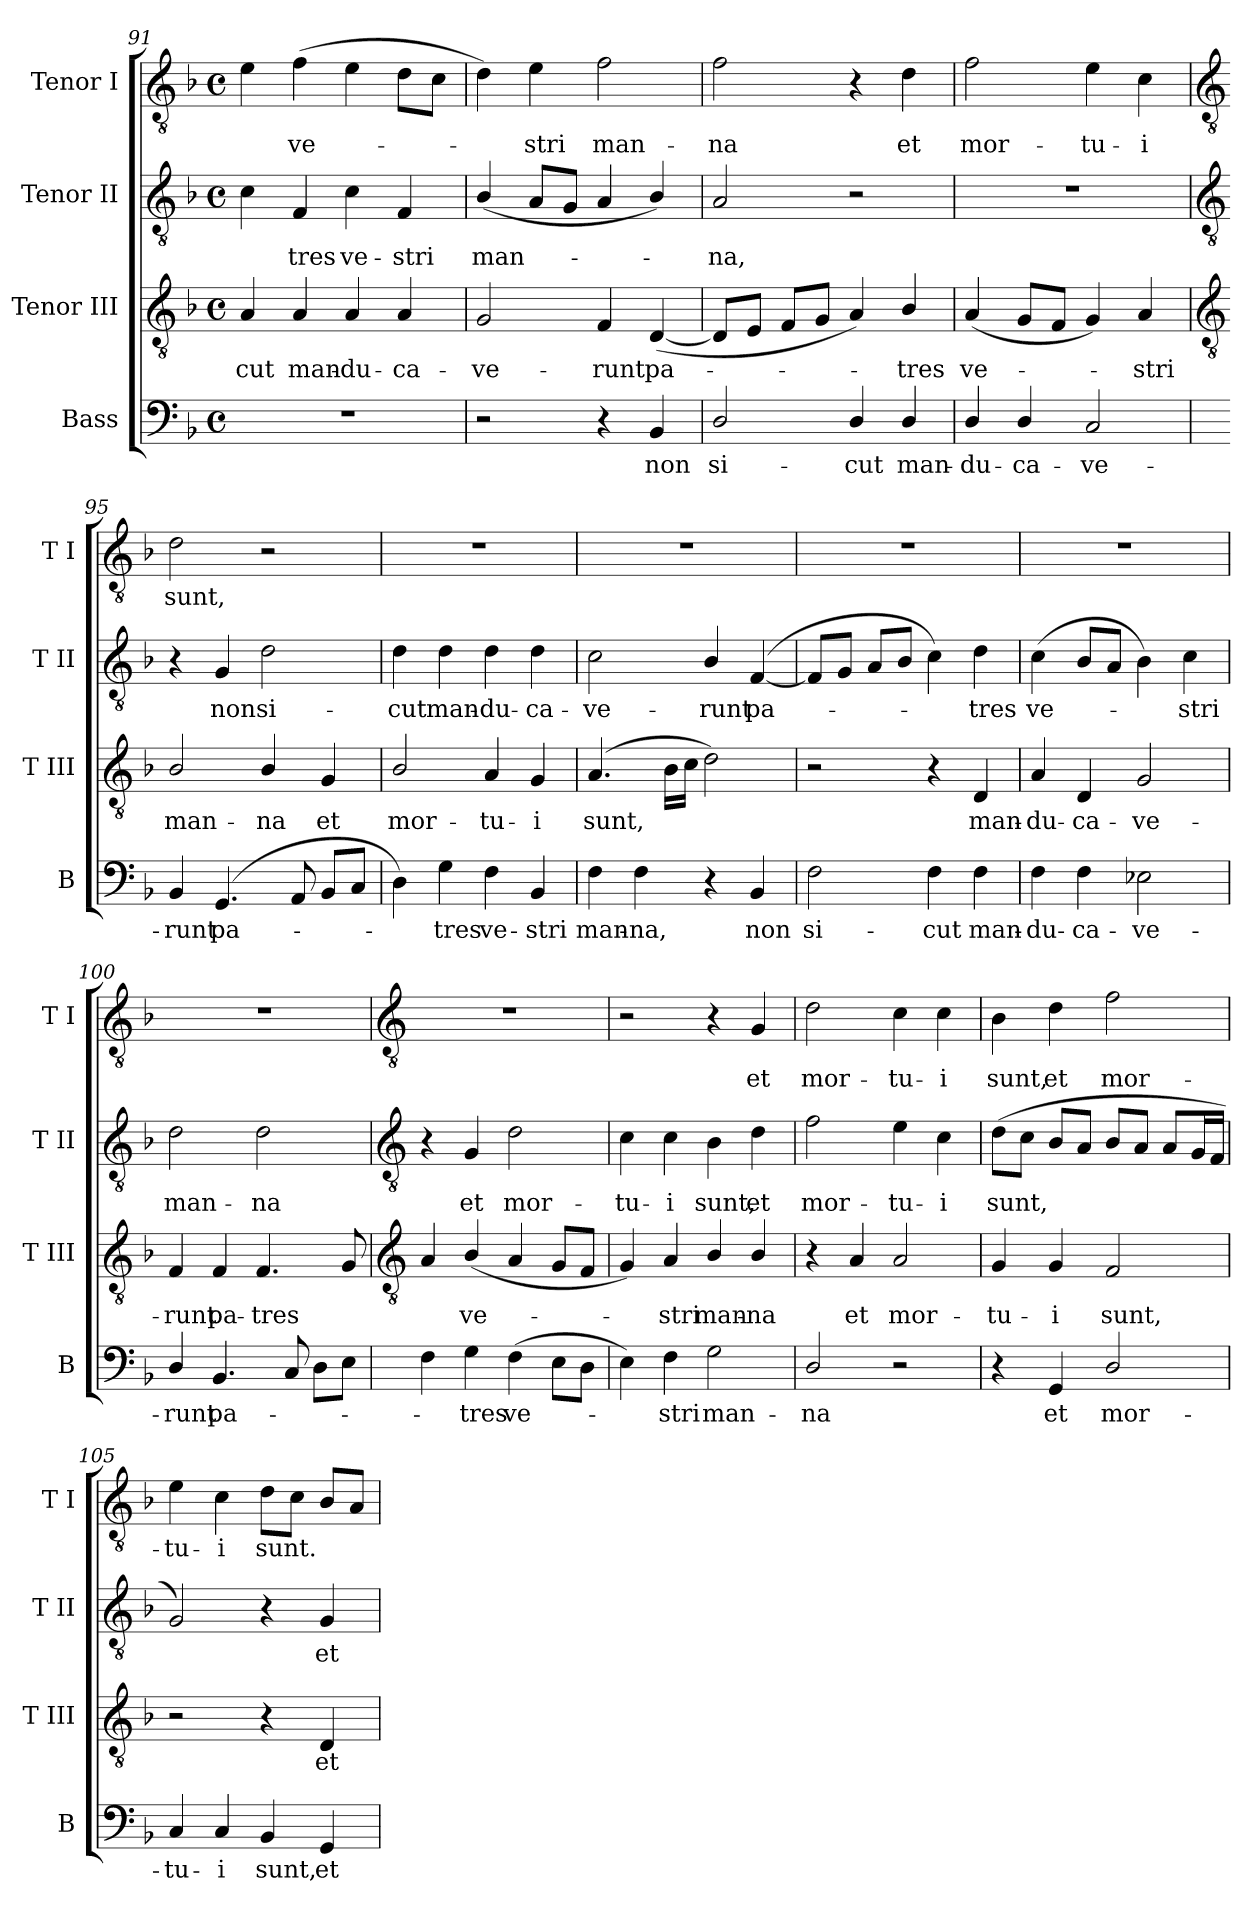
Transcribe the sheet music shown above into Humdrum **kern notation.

**kern	**text	**kern	**text	**kern	**text	**kern	**text
*part4	*part4	*part3	*part3	*part2	*part2	*part1	*part1
*staff4	*staff4	*staff3	*staff3	*staff2	*staff2	*staff1	*staff1
*I"Bass	*	*I"Tenor III	*	*I"Tenor II	*	*I"Tenor I	*
*I'B	*	*I'T III	*	*I'T II	*	*I'T I	*
*clefF4	*	*clefGv2	*	*clefGv2	*	*clefGv2	*
*k[b-]	*	*k[b-]	*	*k[b-]	*	*k[b-]	*
*F:	*	*F:	*	*F:	*	*F:	*
*M4/4	*	*M4/4	*	*M4/4	*	*M4/4	*
*met(c)	*	*met(c)	*	*met(c)	*	*met(c)	*
=91	=91	=91	=91	=91	=91	=91	=91
!	!	!	!LO:LY:b	!	!	!	!
1r	.	4A	-cut	4c	.	4e	.
!	!	!	!LO:LY:b	!	!LO:LY:b	!	!LO:LY:b
.	.	4A	man-	4F	tres	(>4f	ve-
!	!	!	!LO:LY:b	!	!LO:LY:b	!	!
.	.	4A	-du-	4c	ve-	4e	.
!	!	!	!LO:LY:b	!	!LO:LY:b	!	!
.	.	4A	-ca-	4F	-stri	8dL	.
.	.	.	.	.	.	8cJ	.
=92	=92	=92	=92	=92	=92	=92	=92
!	!	!	!LO:LY:b	!	!LO:LY:b	!	!
2r	.	2G	-ve-	(<4B-/	man-	4d)	.
!	!	!	!	!	!	!	!LO:LY:b
.	.	.	.	8AL	.	4e	stri
.	.	.	.	8GJ	.	.	.
!	!	!	!LO:LY:b	!	!	!	!LO:LY:b
4r	.	4F	-runt	4A	.	2f	man-
!	!LO:LY:b	!	!LO:LY:b	!	!	!	!
4BB-	non	(<[4D	pa-	4B-/)	.	.	.
=93	=93	=93	=93	=93	=93	=93	=93
!	!LO:LY:b	!	!	!	!LO:LY:b	!	!LO:LY:b
2D/	si-	8DL]	.	2A	na,	2f	-na
.	.	8EJ	.	.	.	.	.
.	.	8FL	.	.	.	.	.
.	.	8GJ	.	.	.	.	.
!	!LO:LY:b	!	!	!	!	!	!
4D/	-cut	4A)	.	2r	.	4r	.
!	!LO:LY:b	!	!LO:LY:b	!	!	!	!LO:LY:b
4D/	man-	4B-/	tres	.	.	4d	et
=94	=94	=94	=94	=94	=94	=94	=94
!	!LO:LY:b	!	!LO:LY:b	!	!	!	!LO:LY:b
4D/	-du-	(<4A	ve-	1r	.	2f	mor-
!	!LO:LY:b	!	!	!	!	!	!
4D/	-ca-	8GL	.	.	.	.	.
.	.	8FJ	.	.	.	.	.
!	!LO:LY:b	!	!	!	!	!	!LO:LY:b
2C	-ve-	4G)	.	.	.	4e	-tu-
!	!	!	!LO:LY:b	!	!	!	!LO:LY:b
.	.	4A	stri	.	.	4c	-i
!!LO:LB:g=z
=95	=95	=95	=95	=95	=95	=95	=95
*	*	*clefGv2	*	*clefGv2	*	*clefGv2	*
!	!LO:LY:b	!	!LO:LY:b	!	!	!	!LO:LY:b
4BB-	-runt	2B-/	man-	4r	.	2d	sunt,
!	!LO:LY:b	!	!	!	!LO:LY:b	!	!
(<4.GG	pa-	.	.	4G	non	.	.
!	!	!	!LO:LY:b	!	!LO:LY:b	!	!
.	.	4B-/	-na	2d	si-	2r	.
8AA	.	.	.	.	.	.	.
!	!	!	!LO:LY:b	!	!	!	!
8BB-L	.	4G	et	.	.	.	.
8CJ	.	.	.	.	.	.	.
=96	=96	=96	=96	=96	=96	=96	=96
!	!	!	!LO:LY:b	!	!LO:LY:b	!	!
4D)	.	2B-/	mor-	4d	-cut	1r	.
!	!LO:LY:b	!	!	!	!LO:LY:b	!	!
4G	tres	.	.	4d	man-	.	.
!	!LO:LY:b	!	!LO:LY:b	!	!LO:LY:b	!	!
4F	ve-	4A	-tu-	4d	-du-	.	.
!	!LO:LY:b	!	!LO:LY:b	!	!LO:LY:b	!	!
4BB-	-stri	4G	-i	4d	-ca-	.	.
=97	=97	=97	=97	=97	=97	=97	=97
!	!LO:LY:b	!	!LO:LY:b	!	!LO:LY:b	!	!
4F	man-	(>4.A	sunt,	2c	-ve-	1r	.
!	!LO:LY:b	!	!	!	!	!	!
4F	-na,	.	.	.	.	.	.
.	.	16B-LL	.	.	.	.	.
.	.	16cJJ	.	.	.	.	.
!	!	!	!	!	!LO:LY:b	!	!
4r	.	2d)	.	4B-/	-runt	.	.
!	!LO:LY:b	!	!	!	!LO:LY:b	!	!
4BB-	non	.	.	(<[4F	pa-	.	.
=98	=98	=98	=98	=98	=98	=98	=98
!	!LO:LY:b	!	!	!	!	!	!
2F	si-	2r	.	8FL]	.	1r	.
.	.	.	.	8GJ	.	.	.
.	.	.	.	8AL	.	.	.
.	.	.	.	8B-J	.	.	.
!	!LO:LY:b	!	!	!	!	!	!
4F	-cut	4r	.	4c)	.	.	.
!	!LO:LY:b	!	!LO:LY:b	!	!LO:LY:b	!	!
4F	man-	4D	man-	4d	tres	.	.
=99	=99	=99	=99	=99	=99	=99	=99
!	!LO:LY:b	!	!LO:LY:b	!	!LO:LY:b	!	!
4F	-du-	4A	-du-	(>4c	ve-	1r	.
!	!LO:LY:b	!	!LO:LY:b	!	!	!	!
4F	-ca-	4D	-ca-	8B-L	.	.	.
.	.	.	.	8AJ	.	.	.
!	!LO:LY:b	!	!LO:LY:b	!	!	!	!
2E-X	-ve-	2G	-ve-	4B-)	.	.	.
!	!	!	!	!	!LO:LY:b	!	!
.	.	.	.	4c	stri	.	.
=100	=100	=100	=100	=100	=100	=100	=100
!	!LO:LY:b	!	!LO:LY:b	!	!LO:LY:b	!	!
4D/	-runt	4F	-runt	2d	man-	1r	.
!	!LO:LY:b	!	!LO:LY:b	!	!	!	!
4.BB-	pa-	4F	pa-	.	.	.	.
!	!	!	!LO:LY:b	!	!LO:LY:b	!	!
.	.	4.F	-tres	2d	-na	.	.
8C	.	.	.	.	.	.	.
8DL	.	.	.	.	.	.	.
8EJ	.	8G	.	.	.	.	.
!!LO:LB:g=z
=101	=101	=101	=101	=101	=101	=101	=101
*	*	*clefGv2	*	*clefGv2	*	*clefGv2	*
4F	.	4A	.	4r	.	1r	.
!	!LO:LY:b	!	!LO:LY:b	!	!LO:LY:b	!	!
4G	tres	(<4B-/	ve-	4G	et	.	.
!	!LO:LY:b	!	!	!	!LO:LY:b	!	!
(>4F	ve-	4A	.	2d	mor-	.	.
8EL	.	8GL	.	.	.	.	.
8DJ	.	8FJ	.	.	.	.	.
=102	=102	=102	=102	=102	=102	=102	=102
!	!	!	!	!	!LO:LY:b	!	!
4E)	.	4G)	.	4c	-tu-	2r	.
!	!LO:LY:b	!	!LO:LY:b	!	!LO:LY:b	!	!
4F	stri	4A	stri	4c	-i	.	.
!	!LO:LY:b	!	!LO:LY:b	!	!LO:LY:b	!	!
2G	man-	4B-/	man-	4B-	sunt,	4r	.
!	!	!	!LO:LY:b	!	!LO:LY:b	!	!LO:LY:b
.	.	4B-/	-na	4d	et	4G	et
=103	=103	=103	=103	=103	=103	=103	=103
!	!LO:LY:b	!	!	!	!LO:LY:b	!	!LO:LY:b
2D/	-na	4r	.	2f	mor-	2d	mor-
!	!	!	!LO:LY:b	!	!	!	!
.	.	4A	et	.	.	.	.
!	!	!	!LO:LY:b	!	!LO:LY:b	!	!LO:LY:b
2r	.	2A	mor-	4e	-tu-	4c	-tu-
!	!	!	!	!	!LO:LY:b	!	!LO:LY:b
.	.	.	.	4c	-i	4c	-i
=104	=104	=104	=104	=104	=104	=104	=104
!	!	!	!LO:LY:b	!	!LO:LY:b	!	!LO:LY:b
4r	.	4G	-tu-	(<8dL	sunt,	4B-	sunt,
.	.	.	.	8cJ	.	.	.
!	!LO:LY:b	!	!LO:LY:b	!	!	!	!LO:LY:b
4GG	et	4G	-i	8B-L	.	4d	et
.	.	.	.	8AJ	.	.	.
!	!LO:LY:b	!	!LO:LY:b	!	!	!	!LO:LY:b
2D/	mor-	2F	sunt,	8B-L	.	2f	mor-
.	.	.	.	8AJ	.	.	.
.	.	.	.	8AL	.	.	.
.	.	.	.	16GL	.	.	.
.	.	.	.	16FJJ	.	.	.
=105	=105	=105	=105	=105	=105	=105	=105
!	!LO:LY:b	!	!	!	!	!	!LO:LY:b
4C	-tu-	2r	.	2G)	.	4e	-tu-
!	!LO:LY:b	!	!	!	!	!	!LO:LY:b
4C	-i	.	.	.	.	4c	-i
!	!LO:LY:b	!	!	!	!	!	!LO:LY:b
4BB-	sunt,	4r	.	4r	.	8dL	sunt.
.	.	.	.	.	.	8cJ	.
!	!LO:LY:b	!	!LO:LY:b	!	!LO:LY:b	!	!
4GG	et	4D	et	4G	et	8B-L	.
.	.	.	.	.	.	8AJ	.
=	=	=	=	=	=	=	=
*-	*-	*-	*-	*-	*-	*-	*-
